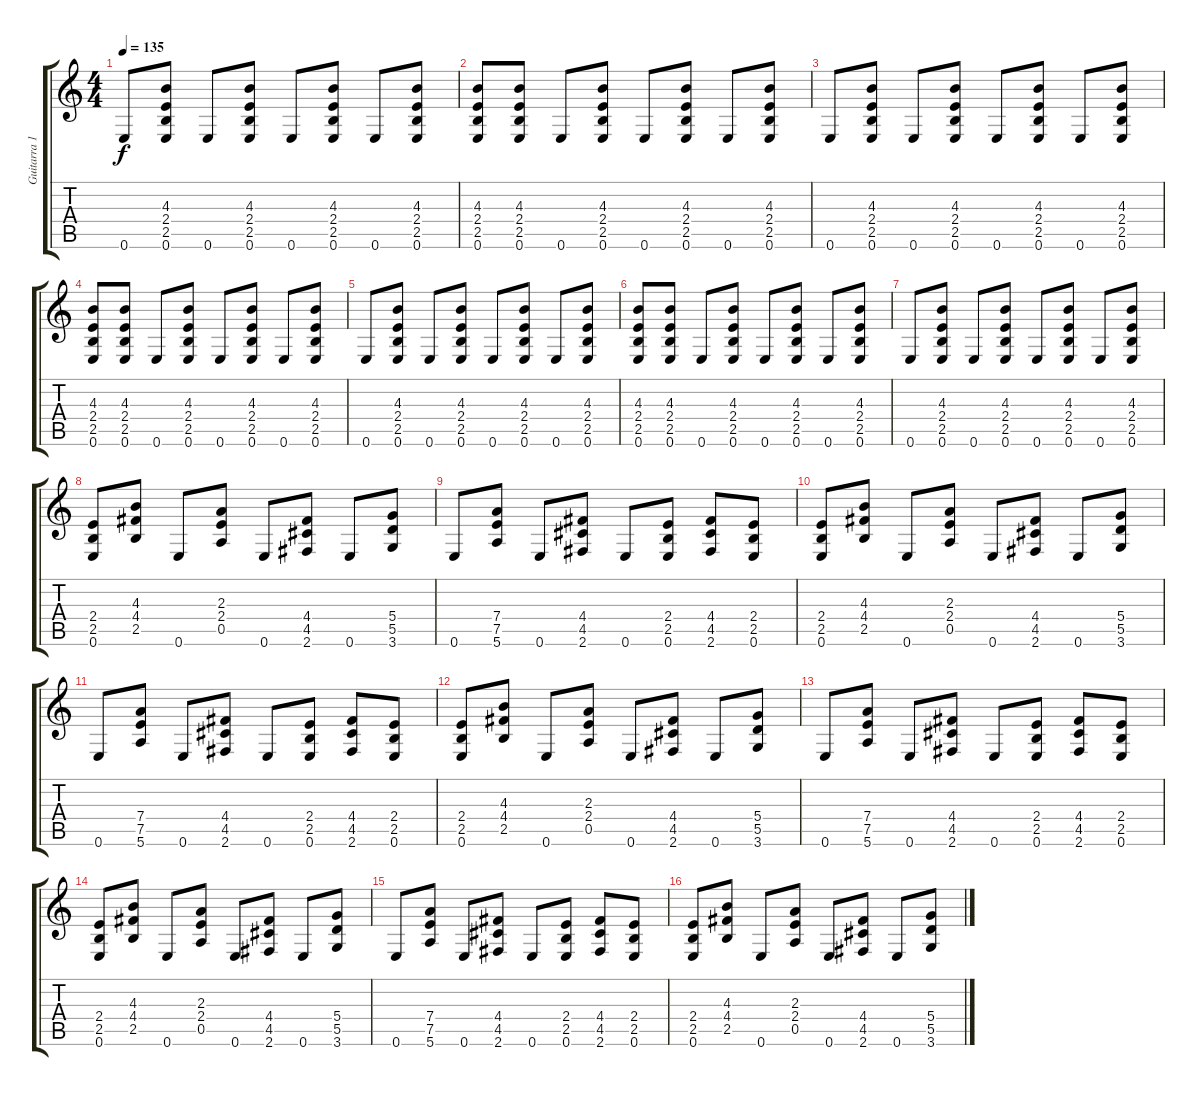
\track ("Guitarra 1" "Guitarra 1") {instrument distortionguitar}
\staff {score tabs}
\tuning (E4 B3 G3 D3 A2 E2) {hide}
\ts (4 4)
\tempo 135
\clef g2
\ks c
0.6.8{dy f} (4.3 2.4 2.5 0.6).8 0.6.8 (4.3 2.4 2.5 0.6).8 0.6.8 (4.3 2.4 2.5 0.6).8 0.6.8 (4.3 2.4 2.5 0.6).8 |
(4.3 2.4 2.5 0.6).8 (4.3 2.4 2.5 0.6).8 0.6.8 (4.3 2.4 2.5 0.6).8 0.6.8 (4.3 2.4 2.5 0.6).8 0.6.8 (4.3 2.4 2.5 0.6).8 |
0.6.8 (4.3 2.4 2.5 0.6).8 0.6.8 (4.3 2.4 2.5 0.6).8 0.6.8 (4.3 2.4 2.5 0.6).8 0.6.8 (4.3 2.4 2.5 0.6).8 |
(4.3 2.4 2.5 0.6).8 (4.3 2.4 2.5 0.6).8 0.6.8 (4.3 2.4 2.5 0.6).8 0.6.8 (4.3 2.4 2.5 0.6).8 0.6.8 (4.3 2.4 2.5 0.6).8 |
0.6.8 (4.3 2.4 2.5 0.6).8 0.6.8 (4.3 2.4 2.5 0.6).8 0.6.8 (4.3 2.4 2.5 0.6).8 0.6.8 (4.3 2.4 2.5 0.6).8 |
(4.3 2.4 2.5 0.6).8 (4.3 2.4 2.5 0.6).8 0.6.8 (4.3 2.4 2.5 0.6).8 0.6.8 (4.3 2.4 2.5 0.6).8 0.6.8 (4.3 2.4 2.5 0.6).8 |
0.6.8 (4.3 2.4 2.5 0.6).8 0.6.8 (4.3 2.4 2.5 0.6).8 0.6.8 (4.3 2.4 2.5 0.6).8 0.6.8 (4.3 2.4 2.5 0.6).8 |
(2.4 2.5 0.6).8 (4.3 4.4 2.5).8 0.6.8 (2.3 2.4 0.5).8 0.6.8 (4.4 4.5 2.6).8 0.6.8 (5.4 5.5 3.6).8 |
0.6.8 (7.4 7.5 5.6).8 0.6.8 (4.4 4.5 2.6).8 0.6.8 (2.4 2.5 0.6).8 (4.4 4.5 2.6).8 (2.4 2.5 0.6).8 |
(2.4 2.5 0.6).8 (4.3 4.4 2.5).8 0.6.8 (2.3 2.4 0.5).8 0.6.8 (4.4 4.5 2.6).8 0.6.8 (5.4 5.5 3.6).8 |
0.6.8 (7.4 7.5 5.6).8 0.6.8 (4.4 4.5 2.6).8 0.6.8 (2.4 2.5 0.6).8 (4.4 4.5 2.6).8 (2.4 2.5 0.6).8 |
(2.4 2.5 0.6).8 (4.3 4.4 2.5).8 0.6.8 (2.3 2.4 0.5).8 0.6.8 (4.4 4.5 2.6).8 0.6.8 (5.4 5.5 3.6).8 |
0.6.8 (7.4 7.5 5.6).8 0.6.8 (4.4 4.5 2.6).8 0.6.8 (2.4 2.5 0.6).8 (4.4 4.5 2.6).8 (2.4 2.5 0.6).8 |
(2.4 2.5 0.6).8 (4.3 4.4 2.5).8 0.6.8 (2.3 2.4 0.5).8 0.6.8 (4.4 4.5 2.6).8 0.6.8 (5.4 5.5 3.6).8 |
0.6.8 (7.4 7.5 5.6).8 0.6.8 (4.4 4.5 2.6).8 0.6.8 (2.4 2.5 0.6).8 (4.4 4.5 2.6).8 (2.4 2.5 0.6).8 |
(2.4 2.5 0.6).8 (4.3 4.4 2.5).8 0.6.8 (2.3 2.4 0.5).8 0.6.8 (4.4 4.5 2.6).8 0.6.8 (5.4 5.5 3.6).8
